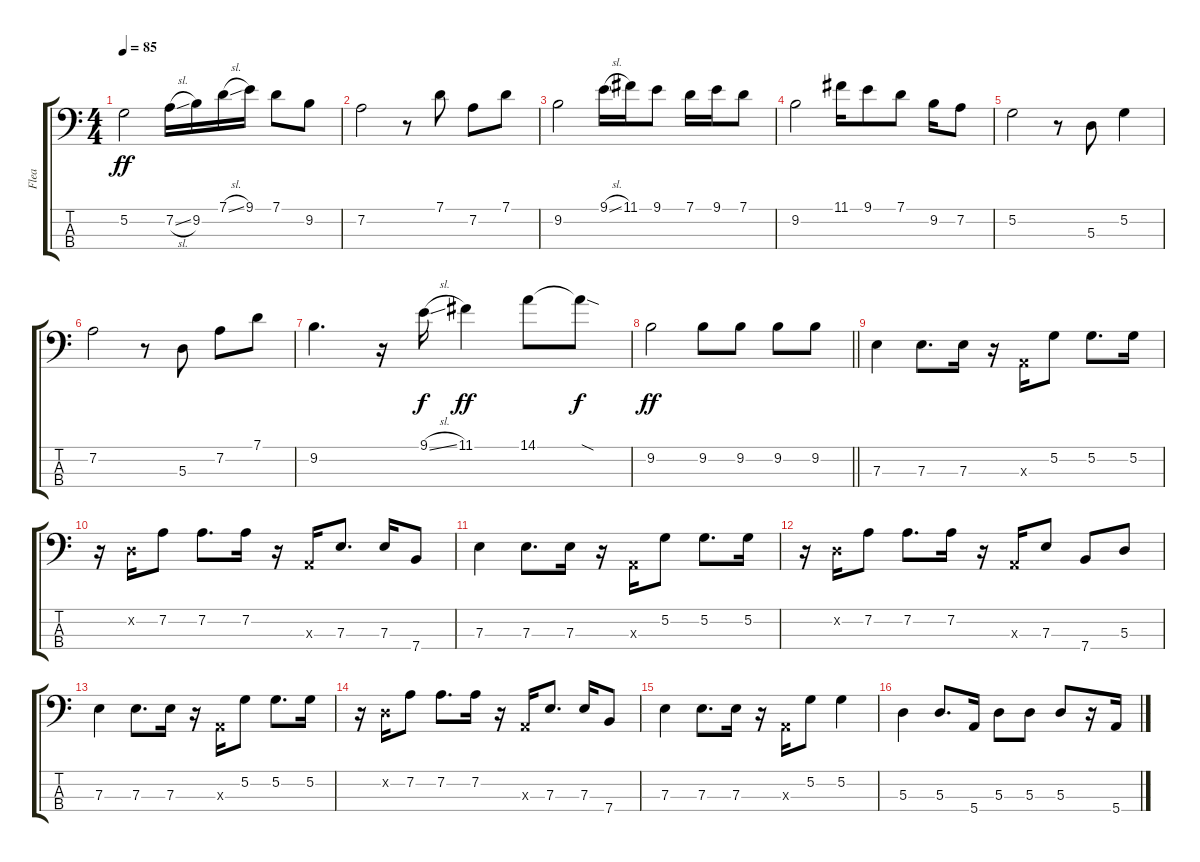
\track ("Flea" "Flea") {instrument electricbassfinger}
\staff {score tabs}
\tuning (G2 D2 A1 E1) {hide}
\ts (4 4)
\tempo 85
\clef f4
\ks c
5.2.2{dy ff} 7.2{sl}.16 9.2.16 7.1{sl}.16 9.1.16 7.1.8 9.2.8 |
7.2.2 r.8 7.1.8 7.2.8 7.1.8 |
9.2.2 9.1{sl}.16 11.1.16 9.1.8 7.1.16 9.1.16 7.1.8 |
9.2.2 11.1.16 9.1.8 7.1.8 9.2.16 7.2.8 |
5.2.2 r.8 5.3.8 5.2.4 |
7.2.2 r.8 5.3.8 7.2.8 7.1.8 |
9.2.4{d} r.16 9.1{sl}.16{dy f} 11.1.4{dy ff} 14.1.8 14.1{sod t}.8{dy f} |
\barLineRight lightlight
9.2.2{dy ff} 9.2.8 9.2.8 9.2.8 9.2.8 |
7.3.4 7.3.8{d} 7.3.16 r.16 0.3{x}.16 5.2.8 5.2.8{d} 5.2.16 |
r.16 0.2{x}.16 7.2.8 7.2.8{d} 7.2.16 r.16 0.3{x}.16 7.3.8{d} 7.3.16 7.4.8 |
7.3.4 7.3.8{d} 7.3.16 r.16 0.3{x}.16 5.2.8 5.2.8{d} 5.2.16 |
r.16 0.2{x}.16 7.2.8 7.2.8{d} 7.2.16 r.16 0.3{x}.16 7.3.8 7.4.8 5.3.8 |
7.3.4 7.3.8{d} 7.3.16 r.16 0.3{x}.16 5.2.8 5.2.8{d} 5.2.16 |
r.16 0.2{x}.16 7.2.8 7.2.8{d} 7.2.16 r.16 0.3{x}.16 7.3.8{d} 7.3.16 7.4.8 |
7.3.4 7.3.8{d} 7.3.16 r.16 0.3{x}.16 5.2.8 5.2.4 |
5.3.4 5.3.8{d} 5.4.16 5.3.8 5.3.8 5.3.8 r.16 5.4.16
